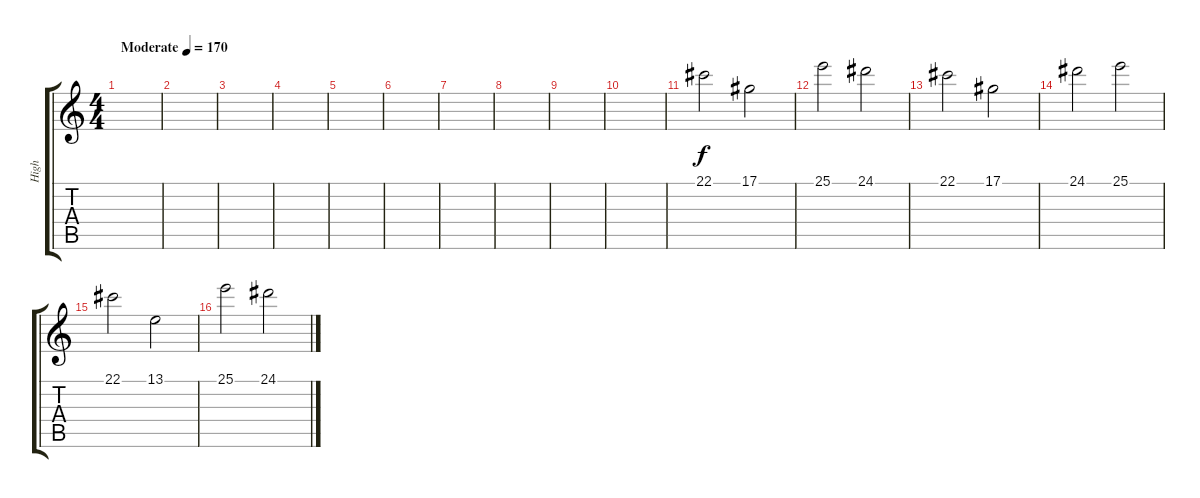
\track ("High" "High") {instrument glockenspiel}
\staff {score tabs}
\tuning (Eb4 Bb3 Gb3 Db3 Ab2 Eb2) {hide}
\ts (4 4)
\tempo (170 "Moderate")
\clef g2
\ks c
|
|
|
|
|
|
|
|
|
|
22.1.2 17.1.2 |
25.1.2 24.1.2 |
22.1.2 17.1.2 |
24.1.2 25.1.2 |
22.1.2 13.1.2 |
25.1.2 24.1.2
